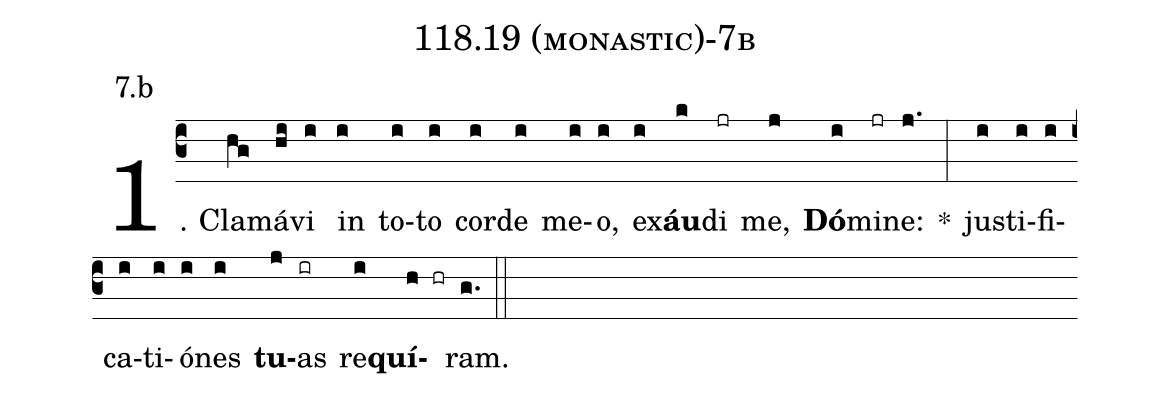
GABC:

name: 118.19 (monastic)-7b;
annotation: 7.b;
%%
(c3)1. Cla(hg)má(hi)vi(i) in(i) to(i)to(i) cor(i)de(i) me(i)o,(i) ex(i)<b>áu</b>(k)di(jr) me,(j) <b>Dó</b>(i)mi(jr)ne:(j.) *(:) jus(i)ti(i)fi(i)ca(i)ti(i)ó(i)nes(i) <b>tu</b>(j)as(ir) re(i)<b>quí</b>(h hr)ram.(g.) (::)
